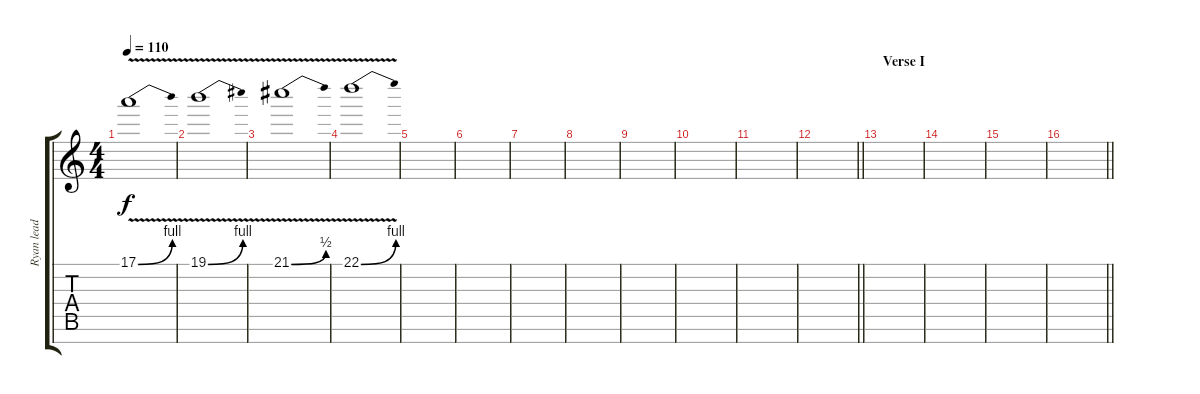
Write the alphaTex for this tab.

\track ("Ryan lead" "Ryan lead") {instrument distortionguitar}
\staff {score tabs}
\tuning (E4 B3 G3 D3 A2 E2 B1) {hide}
\ts (4 4)
\tempo 110
\clef g2
\ks c
17.1{be (bend 0 0 60 4) v}.1{dy f} |
19.1{be (bend 0 0 60 4) v}.1 |
21.1{be (bend 0 0 60 2) v}.1 |
22.1{be (bend 0 0 60 4) v}.1 |
|
|
|
|
|
|
|
\barLineRight lightlight
|
\section ("" "Verse I")
|
|
|
\barLineRight lightlight
